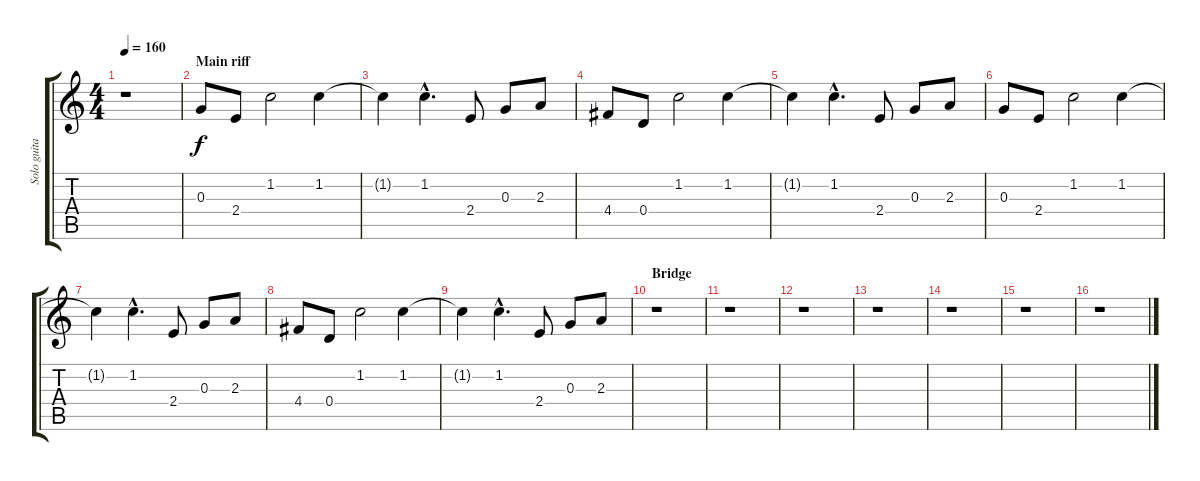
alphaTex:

\track ("Solo guitar" "Solo guita") {instrument distortionguitar}
\staff {score tabs}
\tuning (E4 B3 G3 D3 A2 E2) {hide}
\ts (4 4)
\tempo 160
\clef g2
\ks c
r.1{dy f} |
\section ("" "Main riff")
0.3.8 2.4.8 1.2.2 1.2.4 |
1.2{t}.4 1.2{hac}.4{d} 2.4.8 0.3.8 2.3.8 |
4.4.8 0.4.8 1.2.2 1.2.4 |
1.2{t}.4 1.2{hac}.4{d} 2.4.8 0.3.8 2.3.8 |
0.3.8 2.4.8 1.2.2 1.2.4 |
1.2{t}.4 1.2{hac}.4{d} 2.4.8 0.3.8 2.3.8 |
4.4.8 0.4.8 1.2.2 1.2.4 |
1.2{t}.4 1.2{hac}.4{d} 2.4.8 0.3.8 2.3.8 |
\section ("" "Bridge")
r.1 |
r.1 |
r.1 |
r.1 |
r.1 |
r.1 |
r.1
